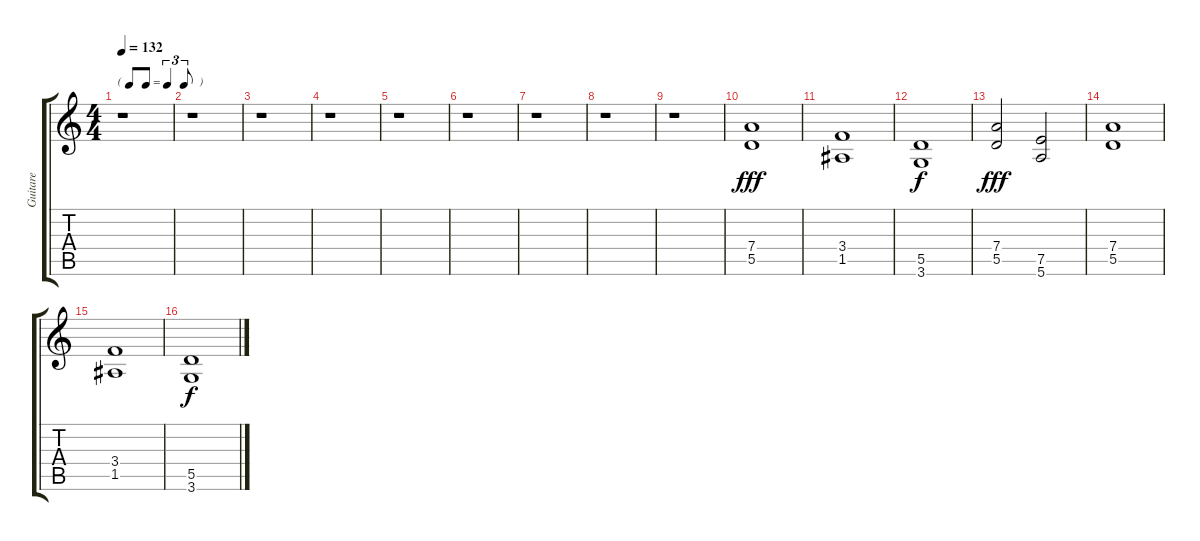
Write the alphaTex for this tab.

\track ("Guitare" "Guitare") {instrument electricguitarmuted}
\staff {score tabs}
\tuning (E4 B3 G3 D3 A2 E2) {hide}
\ts (4 4)
\tf triplet8th
\tempo 132
\clef g2
\ks c
r.1{dy fff instrument electricguitarmuted} |
r.1 |
r.1 |
r.1 |
r.1 |
r.1 |
r.1 |
r.1 |
r.1 |
(7.4 5.5).1{instrument distortionguitar} |
(3.4 1.5).1 |
(5.5 3.6).1{dy f} |
(7.4 5.5).2{dy fff} (7.5 5.6).2 |
(7.4 5.5).1 |
(3.4 1.5).1 |
(5.5 3.6).1{dy f}
